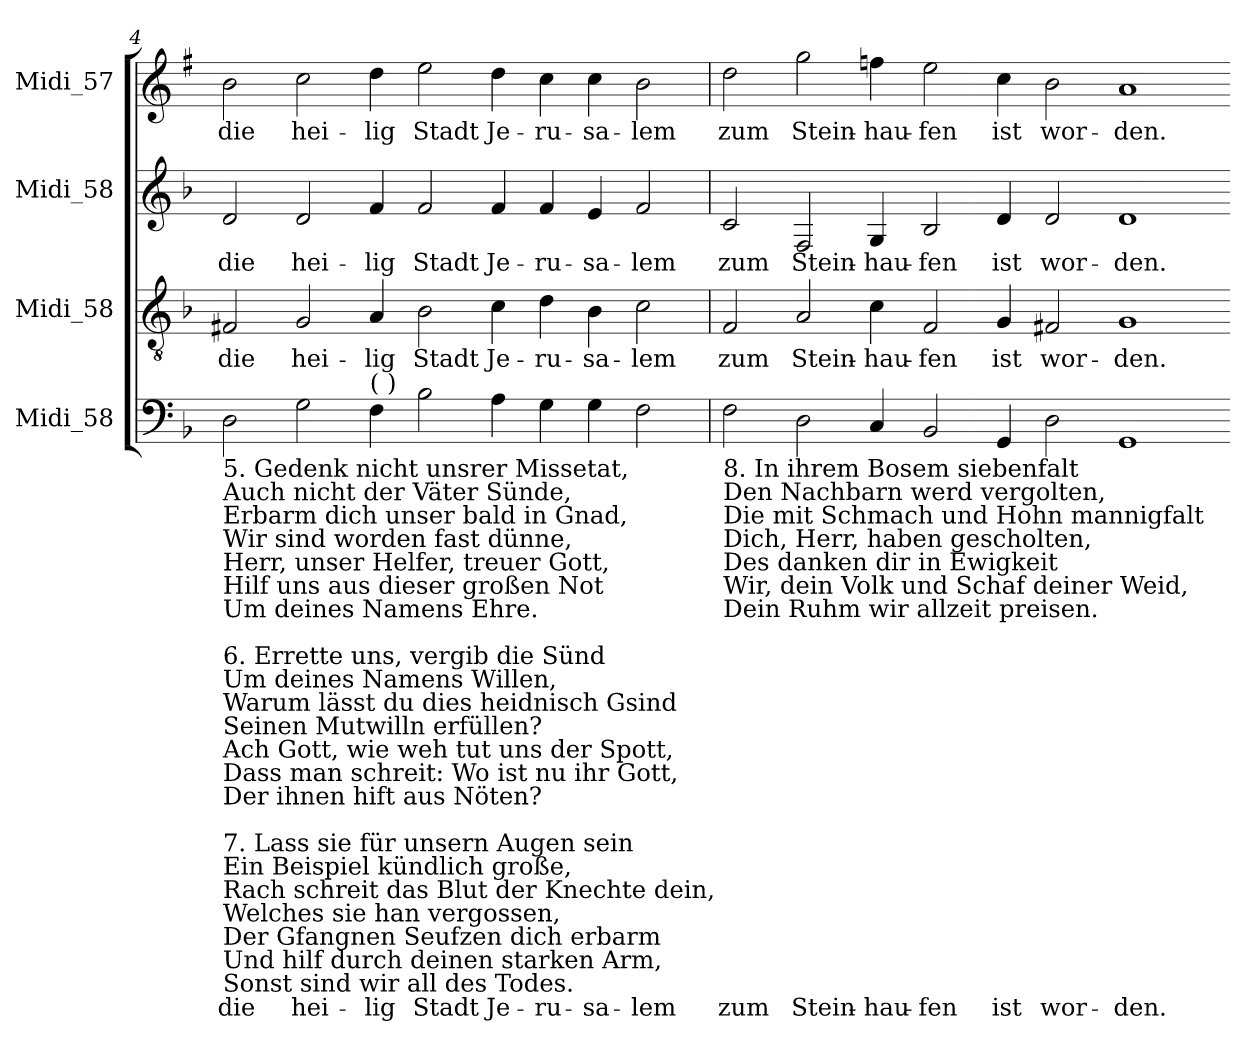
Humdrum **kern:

**kern	**text	**kern	**text	**kern	**text	**kern	**text
*part4	*part4	*part3	*part3	*part2	*part2	*part1	*part1
*staff4	*staff4	*staff3	*staff3	*staff2	*staff2	*staff1	*staff1
*I"Midi_58	*	*I"Midi_58	*	*I"Midi_58	*	*I"Midi_57	*
*clefF4	*	*clefGv2	*	*clefG2	*	*clefG2	*
*	*	*	*	*	*	*ITrd1c2	*
*k[b-]	*	*k[b-]	*	*k[b-]	*	*k[b-]	*
*F:	*	*F:	*	*F:	*	*F:	*
=4	=4	=4	=4	=4	=4	=4	=4
!LO:TX:b:t=5. Gedenk nicht unsrer Missetat,\nAuch nicht der Väter Sünde,\nErbarm dich unser bald in Gnad,\nWir sind worden fast dünne,\nHerr, unser Helfer, treuer Gott,\nHilf uns aus dieser großen Not\nUm deines Namens Ehre.\n\n6. Errette uns, vergib die Sünd\nUm deines Namens Willen,\nWarum lässt du dies heidnisch Gsind\nSeinen Mutwilln erfüllen?\nAch Gott, wie weh tut uns der Spott,\nDass man schreit&colon; Wo ist nu ihr Gott,\nDer ihnen hift aus Nöten?\n\n7. Lass sie für unsern Augen sein\nEin Beispiel kündlich große,\nRach schreit das Blut der Knechte dein,\nWelches sie han vergossen,\nDer Gfangnen Seufzen dich erbarm\nUnd hilf durch deinen starken Arm,\nSonst sind wir all des Todes.	!	!	!	!	!	!	!
!	!LO:LY:b	!	!LO:LY:b	!	!LO:LY:b	!	!LO:LY:b
2D	die	2F#X	die	2d	die	2a	die
!	!LO:LY:b	!	!LO:LY:b	!	!LO:LY:b	!	!LO:LY:b
2G	hei-	2G	hei-	2d	hei-	2b-	hei-
!LO:TX:a:t=(  )	!	!	!	!	!	!	!
!	!LO:LY:b	!	!LO:LY:b	!	!LO:LY:b	!	!LO:LY:b
4F	-lig	4A	-lig	4f	-lig	4cc	-lig
!	!LO:LY:b	!	!LO:LY:b	!	!LO:LY:b	!	!LO:LY:b
2B-	Stadt	2B-	Stadt	2f	Stadt	2dd	Stadt
!	!LO:LY:b	!	!LO:LY:b	!	!LO:LY:b	!	!LO:LY:b
4A	Je-	4c	Je-	4f	Je-	4cc	Je-
!	!LO:LY:b	!	!LO:LY:b	!	!LO:LY:b	!	!LO:LY:b
4G	-ru-	4d	-ru-	4f	-ru-	4b-	-ru-
!	!LO:LY:b	!	!LO:LY:b	!	!LO:LY:b	!	!LO:LY:b
4G	-sa-	4B-	-sa-	4e	-sa-	4b-	-sa-
!	!LO:LY:b	!	!LO:LY:b	!	!LO:LY:b	!	!LO:LY:b
2F	-lem	2c	-lem	2f	-lem	2a	-lem
=5	=5	=5	=5	=5	=5	=5	=5
!LO:TX:b:t=8. In ihrem Bosem siebenfalt\nDen Nachbarn werd vergolten,\nDie mit Schmach und Hohn mannigfalt\nDich, Herr, haben gescholten,\nDes danken dir in Ewigkeit\nWir, dein Volk und Schaf deiner Weid,\nDein Ruhm wir allzeit preisen.	!	!	!	!	!	!	!
!	!LO:LY:b	!	!LO:LY:b	!	!LO:LY:b	!	!LO:LY:b
2F	zum	2F	zum	2c	zum	2cc	zum
!	!LO:LY:b	!	!LO:LY:b	!	!LO:LY:b	!	!LO:LY:b
2D	Stein-	2A	Stein-	2F	Stein-	2ff	Stein-
!	!LO:LY:b	!	!LO:LY:b	!	!LO:LY:b	!	!LO:LY:b
4C	-hau-	4c	-hau-	4G	-hau-	4ee-X	-hau-
!	!LO:LY:b	!	!LO:LY:b	!	!LO:LY:b	!	!LO:LY:b
2BB-	-fen	2F	-fen	2B-	-fen	2dd	-fen
!	!LO:LY:b	!	!LO:LY:b	!	!LO:LY:b	!	!LO:LY:b
4GG	ist	4G	ist	4d	ist	4b-	ist
!	!LO:LY:b	!	!LO:LY:b	!	!LO:LY:b	!	!LO:LY:b
2D	wor-	2F#X	wor-	2d	wor-	2a	wor-
!	!LO:LY:b	!	!LO:LY:b	!	!LO:LY:b	!	!LO:LY:b
1GG	-den.	1G	-den.	1d	-den.	1g	-den.
=-	=-	=-	=-	=-	=-	=-	=-
*-	*-	*-	*-	*-	*-	*-	*-
